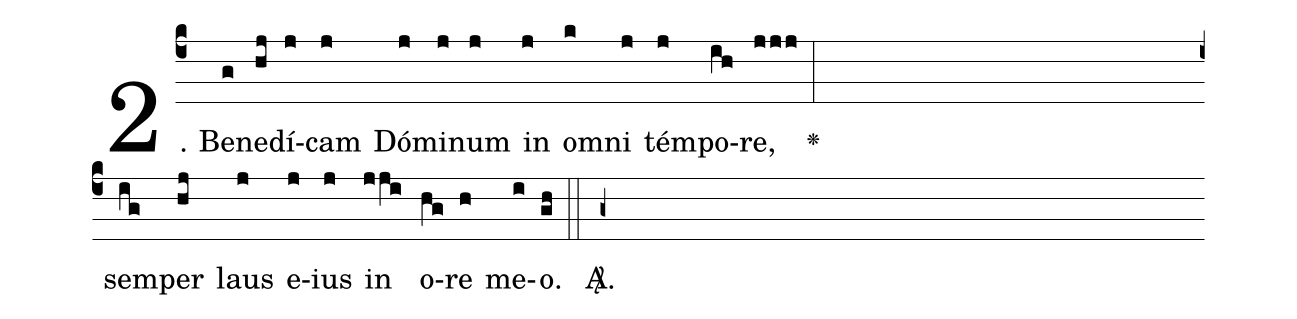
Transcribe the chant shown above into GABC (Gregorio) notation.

%%
(c4) 2. Be(g)ne(hj)dí(j)cam(j) Dó(j)mi(j)num(j) in(j) om(k)ni(j) tém(j)po(ih)re,(jjj) <v>\greheightstar</v>(:Z)
sem(ig)per(hj) laus(j) e(j)ius(j) in(j/ji) o(hg)re(h) me(i)o.(gh) (::) <sp>A/</sp>.(g+)
